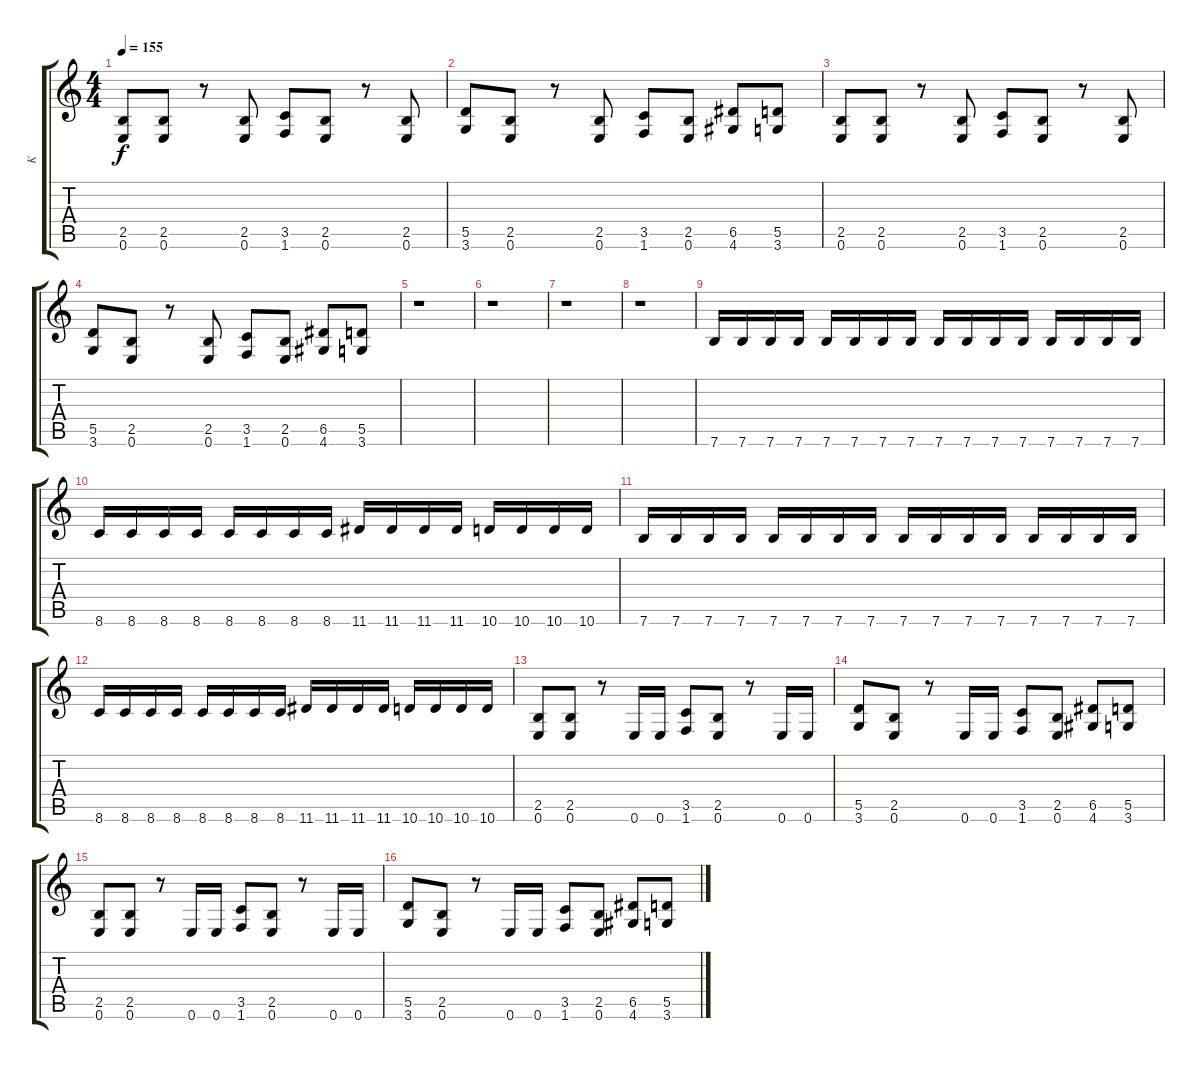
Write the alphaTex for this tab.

\track ("K" "K") {instrument distortionguitar}
\staff {score tabs}
\tuning (E4 B3 G3 D3 A2 E2) {hide}
\ts (4 4)
\tempo 155
\clef g2
\ks c
(2.5 0.6).8{dy f} (2.5 0.6).8 r.8 (2.5 0.6).8 (3.5 1.6).8 (2.5 0.6).8 r.8 (2.5 0.6).8 |
(5.5 3.6).8 (2.5 0.6).8 r.8 (2.5 0.6).8 (3.5 1.6).8 (2.5 0.6).8 (6.5 4.6).8 (5.5 3.6).8 |
(2.5 0.6).8 (2.5 0.6).8 r.8 (2.5 0.6).8 (3.5 1.6).8 (2.5 0.6).8 r.8 (2.5 0.6).8 |
(5.5 3.6).8 (2.5 0.6).8 r.8 (2.5 0.6).8 (3.5 1.6).8 (2.5 0.6).8 (6.5 4.6).8 (5.5 3.6).8 |
r.1 |
r.1 |
r.1 |
r.1 |
7.6.16 7.6.16 7.6.16 7.6.16 7.6.16 7.6.16 7.6.16 7.6.16 7.6.16 7.6.16 7.6.16 7.6.16 7.6.16 7.6.16 7.6.16 7.6.16 |
8.6.16 8.6.16 8.6.16 8.6.16 8.6.16 8.6.16 8.6.16 8.6.16 11.6.16 11.6.16 11.6.16 11.6.16 10.6.16 10.6.16 10.6.16 10.6.16 |
7.6.16 7.6.16 7.6.16 7.6.16 7.6.16 7.6.16 7.6.16 7.6.16 7.6.16 7.6.16 7.6.16 7.6.16 7.6.16 7.6.16 7.6.16 7.6.16 |
8.6.16 8.6.16 8.6.16 8.6.16 8.6.16 8.6.16 8.6.16 8.6.16 11.6.16 11.6.16 11.6.16 11.6.16 10.6.16 10.6.16 10.6.16 10.6.16 |
(2.5 0.6).8 (2.5 0.6).8 r.8 0.6.16 0.6.16 (3.5 1.6).8 (2.5 0.6).8 r.8 0.6.16 0.6.16 |
(5.5 3.6).8 (2.5 0.6).8 r.8 0.6.16 0.6.16 (3.5 1.6).8 (2.5 0.6).8 (6.5 4.6).8 (5.5 3.6).8 |
(2.5 0.6).8 (2.5 0.6).8 r.8 0.6.16 0.6.16 (3.5 1.6).8 (2.5 0.6).8 r.8 0.6.16 0.6.16 |
(5.5 3.6).8 (2.5 0.6).8 r.8 0.6.16 0.6.16 (3.5 1.6).8 (2.5 0.6).8 (6.5 4.6).8 (5.5 3.6).8
